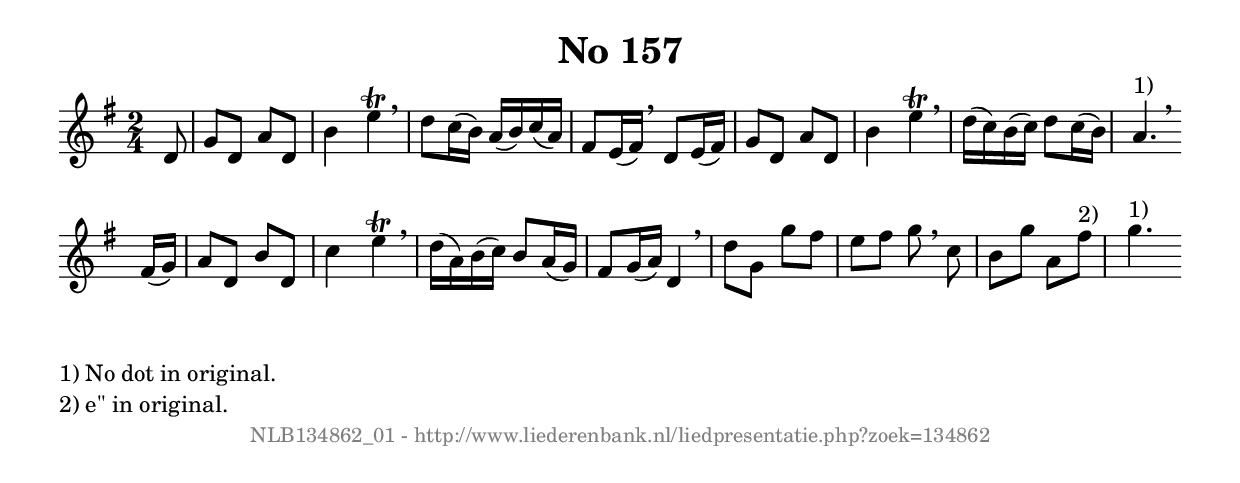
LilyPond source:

%
% produced by wce2krn 1.64 (7 June 2014)
%
\version"2.16"
#(append! paper-alist '(("long" . (cons (* 210 mm) (* 2000 mm)))))
#(set-default-paper-size "long")
sb = {\breathe}
mBreak = {\breathe }
bBreak = {\breathe }
x = {\once\override NoteHead #'style = #'cross }
gl=\glissando
itime={\override Staff.TimeSignature #'stencil = ##f }
ficta = {\once\set suggestAccidentals = ##t}
fine = {\once\override Score.RehearsalMark #'self-alignment-X = #1 \mark \markup {\italic{Fine}}}
dc = {\once\override Score.RehearsalMark #'self-alignment-X = #1 \mark \markup {\italic{D.C.}}}
dcf = {\once\override Score.RehearsalMark #'self-alignment-X = #1 \mark \markup {\italic{D.C. al Fine}}}
dcc = {\once\override Score.RehearsalMark #'self-alignment-X = #1 \mark \markup {\italic{D.C. al Coda}}}
ds = {\once\override Score.RehearsalMark #'self-alignment-X = #1 \mark \markup {\italic{D.S.}}}
dsf = {\once\override Score.RehearsalMark #'self-alignment-X = #1 \mark \markup {\italic{D.S. al Fine}}}
dsc = {\once\override Score.RehearsalMark #'self-alignment-X = #1 \mark \markup {\italic{D.S. al Coda}}}
pv = {\set Score.repeatCommands = #'((volta "1"))}
sv = {\set Score.repeatCommands = #'((volta "2"))}
tv = {\set Score.repeatCommands = #'((volta "3"))}
qv = {\set Score.repeatCommands = #'((volta "4"))}
xv = {\set Score.repeatCommands = #'((volta #f))}
\header{ tagline = ""
title = "No 157"
}
\score {{
\key g \major
\relative g'
{
\set melismaBusyProperties = #'()
\partial 32*4
\time 2/4
\tempo 4=120
\override Score.MetronomeMark #'transparent = ##t
\override Score.RehearsalMark #'break-visibility = #(vector #t #t #f)
d8 g d a' d, b'4 e ^\trill \sb d8 c16 (b) a (b) c (a) fis8 e16 (fis) \sb d8 e16 (fis) g8 d a' d, b'4 e ^\trill \sb d16 (c) b (c) d8 c16 (b) a4.^"1)" \bar ":|:" \bBreak
fis16 (g) a8 d, b' d, c'4 e ^\trill \sb d16 (a) b (c) b8 a16 (g) fis8 g16 (a) d,4 \sb d'8 g, g' fis e fis g \sb c, b g' a, fis'^"2)" g4. ^"1)" \bar ":|"
 }}
 \midi { }
 \layout {
            indent = 0.0\cm
}
}
\markup { \wordwrap-string #" 
1) No dot in original.

2) e'' in original.
"}
\markup { \vspace #0 } \markup { \with-color #grey \fill-line { \center-column { \smaller "NLB134862_01 - http://www.liederenbank.nl/liedpresentatie.php?zoek=134862" } } }
